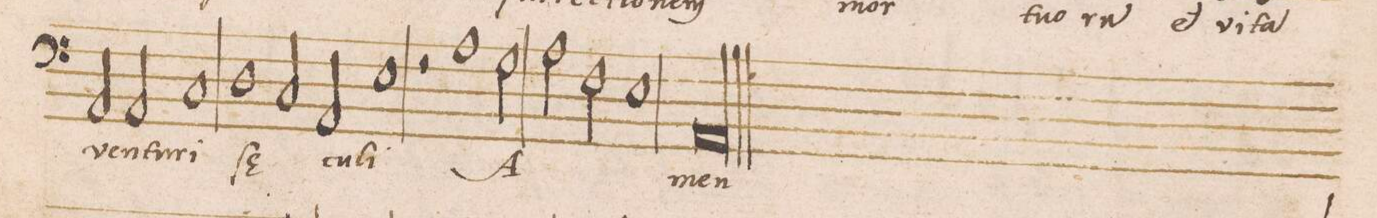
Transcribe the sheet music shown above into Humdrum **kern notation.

**kern	**text
*I"BASVS	*
*clefF4	*
*k[]	*
*met(C|)	*
*M2/1	*
2AA/	ven-
2AA/	-tu-
=135-	=135-
1C	-ri
1D	ſe-
=136-	=136-
2C/	.
2AA/	-cu-
1E	-li
=137-	=137-
2r	.
1A	A-
2G\	.
=138-	=138-
2A\	.
2F\	.
1E	.
=139-	=139-
0AAl	-men
==	==
*-	*-
